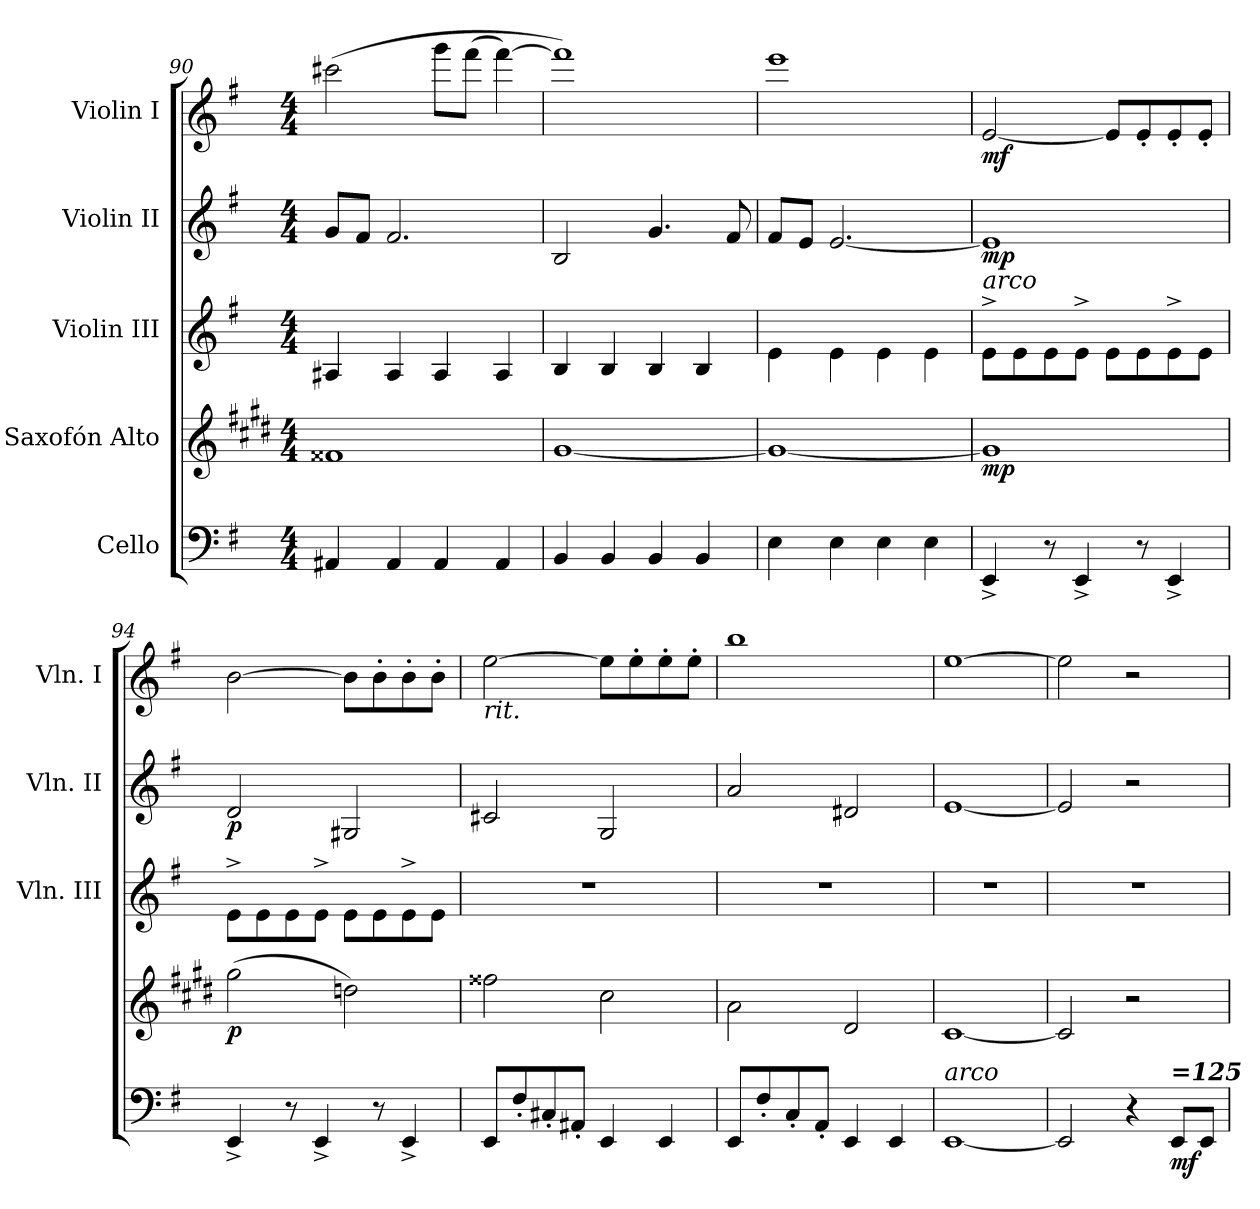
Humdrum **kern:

**kern	**dynam	**kern	**dynam	**kern	**kern	**dynam	**kern	**dynam
*part5	*part5	*part4	*part4	*part3	*part2	*part2	*part1	*part1
*staff5	*staff5	*staff4	*staff4	*staff3	*staff2	*staff2	*staff1	*staff1
*I"Cello	*	*I"Saxofón Alto	*	*I"Violin III	*I"Violin II	*	*I"Violin I	*
*	*	*	*	*I'Vln. III	*I'Vln. II	*	*I'Vln. I	*
!!LO:LB:g=z
*clefF4	*	*clefG2	*	*clefG2	*clefG2	*	*clefG2	*
*	*	*ITrd5c9	*	*	*	*	*	*
*k[f#]	*	*k[f#]	*	*k[f#]	*k[f#]	*	*k[f#]	*
*M4/4	*	*M4/4	*	*M4/4	*M4/4	*	*M4/4	*
=90	=90	=90	=90	=90	=90	=90	=90	=90
4AA#X/	.	1A#X	.	4A#X/	8g/L	.	(>2ccc#X\	.
.	.	.	.	.	8f#/J	.	.	.
4AA#/	.	.	.	4A#/	2.f#/	.	.	.
4AA#/	.	.	.	4A#/	.	.	8ggg\L	.
.	.	.	.	.	.	.	(>8fff#\J	.
4AA#/	.	.	.	4A#/	.	.	[4fff#\)	.
=91	=91	=91	=91	=91	=91	=91	=91	=91
4BB/	.	[1B	.	4B/	2B/	.	1fff#])	.
4BB/	.	.	.	4B/	.	.	.	.
4BB/	.	.	.	4B/	4.g/	.	.	.
4BB/	.	.	.	4B/	.	.	.	.
.	.	.	.	.	8f#/	.	.	.
=92	=92	=92	=92	=92	=92	=92	=92	=92
4E\	.	1B_	.	4e\	8f#/L	.	1eee	.
.	.	.	.	.	8e/J	.	.	.
4E\	.	.	.	4e\	[2.e/	.	.	.
4E\	.	.	.	4e\	.	.	.	.
4E\	.	.	.	4e\	.	.	.	.
=93	=93	=93	=93	=93	=93	=93	=93	=93
!	!	!	!	!LO:TX:a:i:t=arco	!	!	!	!
!	!	!	!LO:DY:b	!	!	!LO:DY:b	!	!LO:DY:b
4EE^/	.	1B]	mp	8e^\L	1e]	mp	[2e/	mf
.	.	.	.	8e\	.	.	.	.
8r	.	.	.	8e\	.	.	.	.
4EE^/	.	.	.	8e^\J	.	.	.	.
.	.	.	.	8e\L	.	.	8e/L]	.
8r	.	.	.	8e\	.	.	8e'/	.
4EE^/	.	.	.	8e^\	.	.	8e'/	.
.	.	.	.	8e\J	.	.	8e'/J	.
=94	=94	=94	=94	=94	=94	=94	=94	=94
!	!	!	!LO:DY:b	!	!	!LO:DY:b	!	!
4EE^/	.	(>2b\	p	8e^\L	2d/	p	[2b\	.
.	.	.	.	8e\	.	.	.	.
8r	.	.	.	8e\	.	.	.	.
4EE^/	.	.	.	8e^\J	.	.	.	.
.	.	2fn\)	.	8e\L	2G#X/	.	8b\L]	.
8r	.	.	.	8e\	.	.	8b'\	.
4EE^/	.	.	.	8e^\	.	.	8b'\	.
.	.	.	.	8e\J	.	.	8b'\J	.
=95	=95	=95	=95	=95	=95	=95	=95	=95
!	!	!	!	!	!	!	!LO:TX:b:i:t=rit.	!
8EE/L	.	2a#X\	.	1r	2c#X/	.	[2ee\	.
8F#'/	.	.	.	.	.	.	.	.
8C#X'/	.	.	.	.	.	.	.	.
8AA#X'/J	.	.	.	.	.	.	.	.
4EE/	.	2e\	.	.	2G/	.	8ee\L]	.
.	.	.	.	.	.	.	8ee'\	.
4EE/	.	.	.	.	.	.	8ee'\	.
.	.	.	.	.	.	.	8ee'\J	.
!!LO:PB:g=z
=96	=96	=96	=96	=96	=96	=96	=96	=96
8EE/L	.	2c\	.	1r	2a/	.	1bb	.
8F#'/	.	.	.	.	.	.	.	.
8C'/	.	.	.	.	.	.	.	.
8AA'/J	.	.	.	.	.	.	.	.
4EE/	.	2F#/	.	.	2d#X/	.	.	.
4EE/	.	.	.	.	.	.	.	.
=97	=97	=97	=97	=97	=97	=97	=97	=97
!LO:TX:a:i:t=arco	!	!	!	!	!	!	!	!
[1EE	.	[1E	.	1r	[1e	.	[1ee	.
=98	=98	=98	=98	=98	=98	=98	=98	=98
2EE/]	.	2E/]	.	1r	2e/]	.	2ee\]	.
4r	.	2r	.	.	2r	.	2r	.
!LO:TX:a:Bi:t==125	!	!	!	!	!	!	!	!
!	!LO:DY:b	!	!	!	!	!	!	!
8EE/L	mf	.	.	.	.	.	.	.
8EE/J	.	.	.	.	.	.	.	.
=	=	=	=	=	=	=	=	=
*-	*-	*-	*-	*-	*-	*-	*-	*-
